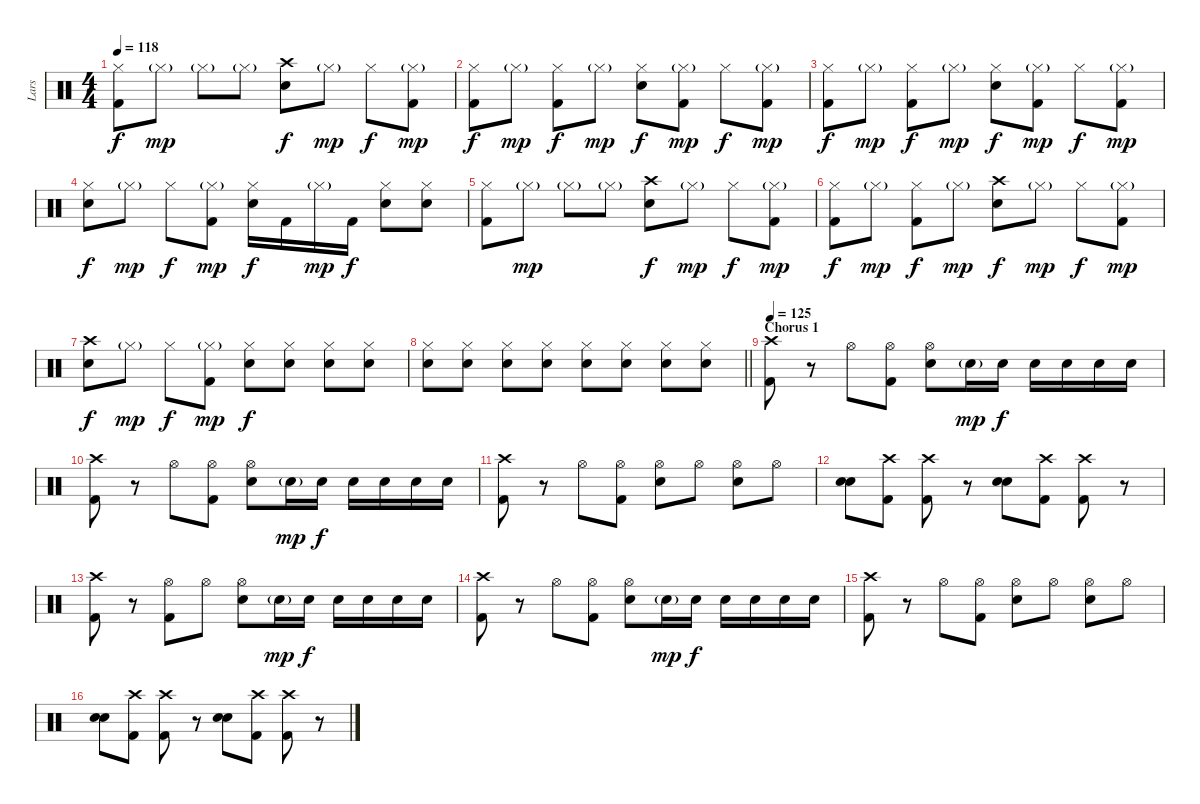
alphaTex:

\track ("Lars" "Lars") {instrument percussion}
\staff {score}
\articulation defaults
\ts (4 4)
\tempo 118
\clef neutral
\ks c
("Hi-Hat (closed)" "Kick (hit) 2").8{dy f} "Hi-Hat (closed)"{g}.8{dy mp} "Hi-Hat (closed)"{g}.8 "Hi-Hat (closed)"{g}.8 ("Crash high (hit)" "Electric Snare (hit)").8{dy f} "Hi-Hat (closed)"{g}.8{dy mp} "Hi-Hat (closed)".8{dy f} ("Hi-Hat (closed)"{g} "Kick (hit) 2").8{dy mp} |
("Hi-Hat (closed)" "Kick (hit) 2").8{dy f} "Hi-Hat (closed)"{g}.8{dy mp} ("Hi-Hat (closed)" "Kick (hit) 2").8{dy f} "Hi-Hat (closed)"{g}.8{dy mp} ("Hi-Hat (closed)" "Electric Snare (hit)").8{dy f} ("Hi-Hat (closed)"{g} "Kick (hit) 2").8{dy mp} "Hi-Hat (closed)".8{dy f} ("Hi-Hat (closed)"{g} "Kick (hit) 2").8{dy mp} |
("Hi-Hat (closed)" "Kick (hit) 2").8{dy f} "Hi-Hat (closed)"{g}.8{dy mp} ("Hi-Hat (closed)" "Kick (hit) 2").8{dy f} "Hi-Hat (closed)"{g}.8{dy mp} ("Hi-Hat (closed)" "Electric Snare (hit)").8{dy f} ("Hi-Hat (closed)"{g} "Kick (hit) 2").8{dy mp} "Hi-Hat (closed)".8{dy f} ("Hi-Hat (closed)"{g} "Kick (hit) 2").8{dy mp} |
("Hi-Hat (closed)" "Electric Snare (hit)").8{dy f} "Hi-Hat (closed)"{g}.8{dy mp} "Hi-Hat (closed)".8{dy f} ("Hi-Hat (closed)"{g} "Kick (hit) 2").8{dy mp} ("Hi-Hat (closed)" "Electric Snare (hit)").16{dy f} "Kick (hit) 2".16 "Hi-Hat (closed)"{g}.16{dy mp} "Kick (hit) 2".16{dy f} ("Hi-Hat (closed)" "Electric Snare (hit)").8 ("Hi-Hat (closed)" "Electric Snare (hit)").8 |
("Hi-Hat (closed)" "Kick (hit) 2").8 "Hi-Hat (closed)"{g}.8{dy mp} "Hi-Hat (closed)"{g}.8 "Hi-Hat (closed)"{g}.8 ("Crash high (hit)" "Electric Snare (hit)").8{dy f} "Hi-Hat (closed)"{g}.8{dy mp} "Hi-Hat (closed)".8{dy f} ("Hi-Hat (closed)"{g} "Kick (hit) 2").8{dy mp} |
("Hi-Hat (closed)" "Kick (hit) 2").8{dy f} "Hi-Hat (closed)"{g}.8{dy mp} ("Hi-Hat (closed)" "Kick (hit) 2").8{dy f} "Hi-Hat (closed)"{g}.8{dy mp} ("Crash high (hit)" "Electric Snare (hit)").8{dy f} "Hi-Hat (closed)"{g}.8{dy mp} "Hi-Hat (closed)".8{dy f} ("Hi-Hat (closed)"{g} "Kick (hit) 2").8{dy mp} |
("Crash high (hit)" "Electric Snare (hit)").8{dy f} "Hi-Hat (closed)"{g}.8{dy mp} "Hi-Hat (closed)".8{dy f} ("Hi-Hat (closed)"{g} "Kick (hit) 2").8{dy mp} ("Hi-Hat (closed)" "Electric Snare (hit)").8{dy f} ("Hi-Hat (closed)" "Electric Snare (hit)").8 ("Hi-Hat (closed)" "Electric Snare (hit)").8 ("Hi-Hat (closed)" "Electric Snare (hit)").8 |
\barLineRight lightlight
("Hi-Hat (closed)" "Electric Snare (hit)").8 ("Hi-Hat (closed)" "Electric Snare (hit)").8 ("Hi-Hat (closed)" "Electric Snare (hit)").8 ("Hi-Hat (closed)" "Electric Snare (hit)").8 ("Hi-Hat (closed)" "Electric Snare (hit)").8 ("Hi-Hat (closed)" "Electric Snare (hit)").8 ("Hi-Hat (closed)" "Electric Snare (hit)").8 ("Hi-Hat (closed)" "Electric Snare (hit)").8 |
\section ("" "Chorus 1")
\tempo 125
("Crash high (hit)" "Kick (hit) 2").8 r.8 "Hi-Hat (open)".8 ("Hi-Hat (open)" "Kick (hit) 2").8 ("Hi-Hat (open)" "Electric Snare (hit)").8 "Electric Snare (hit)"{g}.16{dy mp} "Electric Snare (hit)".16{dy f} "Electric Snare (hit)".16 "Electric Snare (hit)".16 "Electric Snare (hit)".16 "Electric Snare (hit)".16 |
("Crash high (hit)" "Kick (hit) 2").8 r.8 "Hi-Hat (open)".8 ("Hi-Hat (open)" "Kick (hit) 2").8 ("Hi-Hat (open)" "Electric Snare (hit)").8 "Electric Snare (hit)"{g}.16{dy mp} "Electric Snare (hit)".16{dy f} "Electric Snare (hit)".16 "Electric Snare (hit)".16 "Electric Snare (hit)".16 "Electric Snare (hit)".16 |
("Crash high (hit)" "Kick (hit) 2").8 r.8 "Hi-Hat (open)".8 ("Hi-Hat (open)" "Kick (hit) 2").8 ("Hi-Hat (open)" "Electric Snare (hit)").8 "Hi-Hat (open)".8 ("Hi-Hat (open)" "Electric Snare (hit)").8 "Hi-Hat (open)".8 |
("Electric Snare (hit)" "Electric Snare (hit)").8 ("Crash high (hit)" "Kick (hit) 2").8 ("Crash high (hit)" "Kick (hit) 2").8 r.8 ("Electric Snare (hit)" "Electric Snare (hit)").8 ("Crash high (hit)" "Kick (hit) 2").8 ("Crash high (hit)" "Kick (hit) 2").8 r.8 |
("Crash high (hit)" "Kick (hit) 2").8 r.8 ("Hi-Hat (open)" "Kick (hit) 2").8 "Hi-Hat (open)".8 ("Hi-Hat (open)" "Electric Snare (hit)").8 "Electric Snare (hit)"{g}.16{dy mp} "Electric Snare (hit)".16{dy f} "Electric Snare (hit)".16 "Electric Snare (hit)".16 "Electric Snare (hit)".16 "Electric Snare (hit)".16 |
("Crash high (hit)" "Kick (hit) 2").8 r.8 "Hi-Hat (open)".8 ("Hi-Hat (open)" "Kick (hit) 2").8 ("Hi-Hat (open)" "Electric Snare (hit)").8 "Electric Snare (hit)"{g}.16{dy mp} "Electric Snare (hit)".16{dy f} "Electric Snare (hit)".16 "Electric Snare (hit)".16 "Electric Snare (hit)".16 "Electric Snare (hit)".16 |
("Crash high (hit)" "Kick (hit) 2").8 r.8 "Hi-Hat (open)".8 ("Hi-Hat (open)" "Kick (hit) 2").8 ("Hi-Hat (open)" "Electric Snare (hit)").8 "Hi-Hat (open)".8 ("Hi-Hat (open)" "Electric Snare (hit)").8 "Hi-Hat (open)".8 |
("Electric Snare (hit)" "Electric Snare (hit)").8 ("Crash high (hit)" "Kick (hit) 2").8 ("Crash high (hit)" "Kick (hit) 2").8 r.8 ("Electric Snare (hit)" "Electric Snare (hit)").8 ("Crash high (hit)" "Kick (hit) 2").8 ("Crash high (hit)" "Kick (hit) 2").8 r.8
